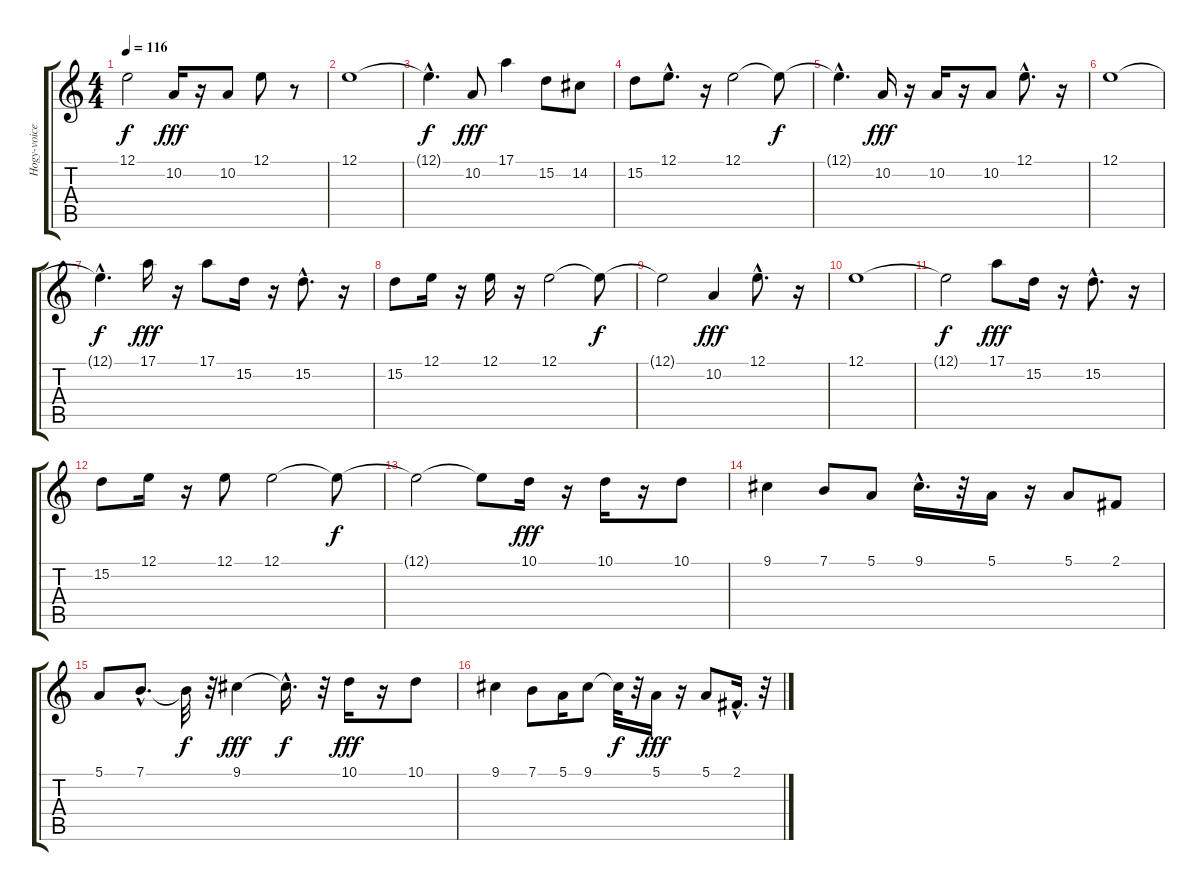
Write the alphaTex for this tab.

\track ("Hogy-voice" "Hogy-voice") {instrument altosax}
\staff {score tabs}
\tuning (E4 B3 G3 D3 A2 E2) {hide}
\ts (4 4)
\tempo 116
\clef g2
\ks c
12.1{t}.2{dy f} 10.2.16{dy fff} r.16 10.2.8 12.1.8 r.8 |
12.1.1 |
12.1{hac t}.4{d dy f} 10.2.8{dy fff} 17.1.4 15.2.8 14.2.8 |
15.2.8 12.1{hac}.8{d} r.16 12.1.2 12.1{t}.8{dy f} |
12.1{hac t}.4{d} 10.2.16{dy fff} r.16 10.2.16 r.16 10.2.8 12.1{hac}.8{d} r.16 |
12.1.1 |
12.1{hac t}.4{d dy f} 17.1.16{dy fff} r.16 17.1.8 15.2.16 r.16 15.2{hac}.8{d} r.16 |
15.2.8 12.1.16 r.16 12.1.16 r.16 12.1.2 12.1{t}.8{dy f} |
12.1{t}.2 10.2.4{dy fff} 12.1{hac}.8{d} r.16 |
12.1.1 |
12.1{t}.2{dy f} 17.1.8{dy fff} 15.2.16 r.16 15.2{hac}.8{d} r.16 |
15.2.8 12.1.16 r.16 12.1.8 12.1.2 12.1{t}.8{dy f} |
12.1{t}.2 12.1{t}.8 10.1.16{dy fff} r.16 10.1.16 r.16 10.1.8 |
9.1.4 7.1.8 5.1.8 9.1{hac}.16{d} r.32 5.1.16 r.16 5.1.8 2.1.8 |
5.1.8 7.1{hac}.8{d} 7.1{t}.32{dy f} r.32 9.1.4{dy fff} 9.1{hac t}.16{d dy f} r.32 10.1.16{dy fff} r.16 10.1.8 |
9.1.4 7.1.8 5.1.16 9.1.8 9.1{t}.32{dy f} r.32 5.1.16{dy fff} r.16 5.1.8 2.1{hac}.16{d} r.32
